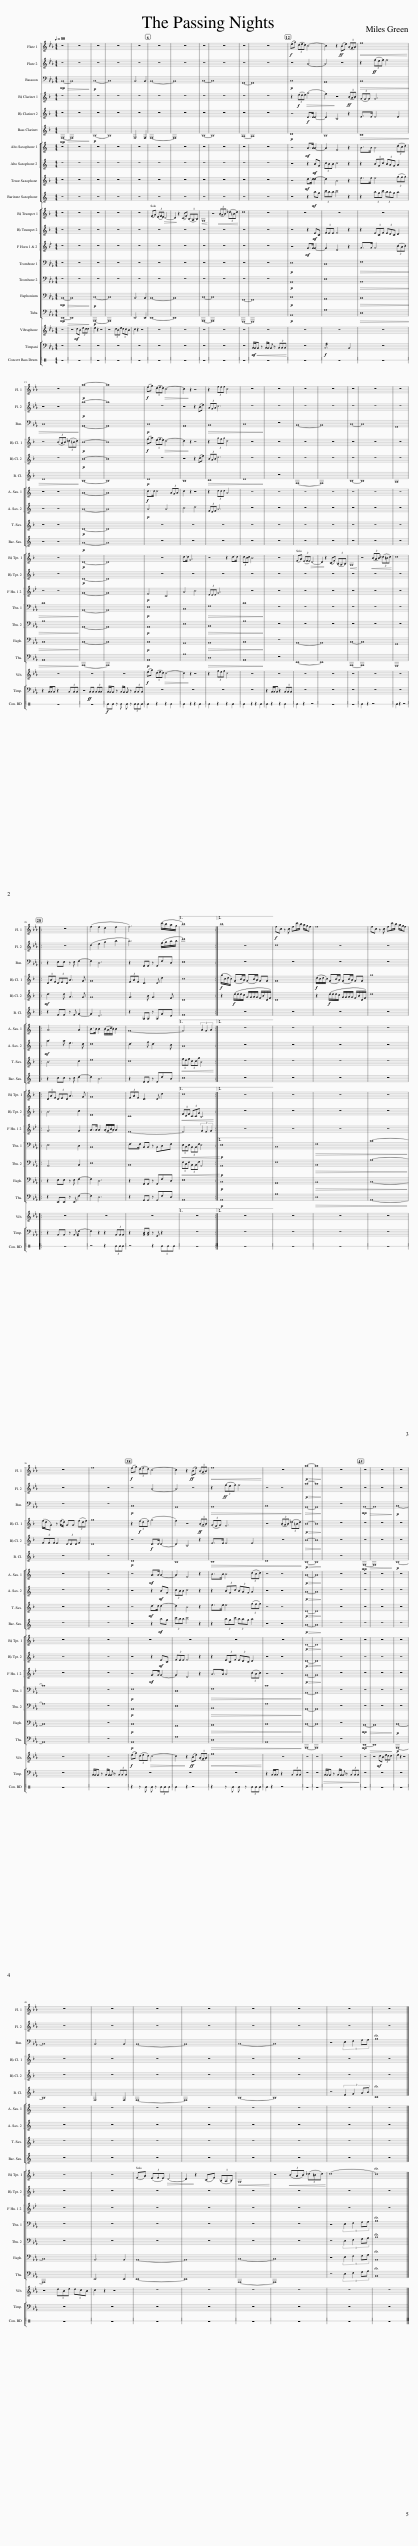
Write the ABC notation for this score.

X:1
%%score [ 1 2 ] 3 [ 4 5 ] 6 [ [ 7 8 ] 9 10 ] [ [ 11 12 ] 13 [ 14 15 ] 16 17 ] 18 [ 19 20 ]
L:1/8
Q:1/4=80
M:4/4
I:linebreak $
K:Eb
V:1 treble
V:2 treble
V:3 bass
V:4 treble transpose=-2
V:5 treble transpose=-2
V:6 treble transpose=-14
V:7 treble transpose=-9
V:8 treble transpose=-9
V:9 treble transpose=-14
V:10 treble transpose=-21
V:11 treble transpose=-2
V:12 treble transpose=-2
V:13 treble transpose=-7
V:14 bass
V:15 bass
V:16 bass
V:17 bass
V:18 treble
V:19 bass
V:20 perc stafflines=1
K:none
V:1
 z8 | z8 | z8 | z8 | z8 | %5
 z8 | z8 | z8 | z8 | z8 | %10
 z8 |!f! (eg) (3(ded) c4- | c2 z2!ff! (Be) (3(AGA) |!<(! f8!<)! |$ z8 | %15
!p! a8- | a8 |!f! (eg) (3(ded)!>(! c4- | c2!>)! z2 z4 | z2 (3fef c4 | %20
 z8 | z8 | z8 | z8 | z8 | %25
 z8 | z8 |:$ z8 | (f2 e2 d2 e2 | f6) (c'/b/a/g/ |1 %30
 b8) :|2 b8 ||!f! fc z c fc'/b/ a/g/f | f8 | fc z c fc'/b/ a/g/f |$ %35
 z8 | f8 |!f! (eg) (3(ded) c4- | c2 z2!ff! (Be) (3(AGA) |!<(! f8!<)! | %40
 z8 |!p!!>(! a8- | a8!>)! | z8 | z8 | %45
 z8 | z8 |$ z8 | z8 | z8 | %50
 z8 | z8 | z8 | z8 | z8 |] %55
V:2
 z8 | z8 | z8 | z8 | z8 | %5
 z8 | z8 | z8 | z8 | z8 | %10
 z8 | z4 A4- | A4 z4 | z2!ff! (3(fef) f4 |$ z4 z4 | %15
!p! a8- | a8 | z8 | z4 z2 (Be) | (3AGA c6 | %20
 z8 | z8 | z8 | z8 | z8 | %25
 z8 | z8 |:$ z8 | (c2 e2 g2 b2 | b6) (f/g/a/b/ |1 %30
 d'8) :|2 z8 || c8 | z8 | z8 |$ %35
 z8 | z8 | z4 A4- | A4 z4 | z2!ff! (3(fef) f4 | %40
 z4 z4 |!p!!>(! a8- | a8!>)! | z8 | z8 | %45
 z8 | z8 |$ z8 | z8 | z8 | %50
 z8 | z8 | z8 | z8 | z8 |] %55
V:3
!mp! B,,8- |!>(! B,,8!>)! |!p! C,8- | C,8 | B,,6 B,,2 | %5
 B,,8- | B,,8 | C,8- | C,8 | G,,8- | %10
 G,,8 |!p! C,8 | A,,8 |!>(! B,,8 |$ C,8!>)! | %15
 A,,8- | A,,8 |!p! C,8 | A,,8 |!>(! B,,8 | %20
 C,8!>)! | z8 | B,,8- | B,,8 | C,8- | %25
 C,8 | G,,8 |:$ z2 E,E, z E, F,2- | F,2 D,6 | z2 G,,G,, z G,,F,D, |1 %30
 E,8 :|2 z8 || z8 | z8 | z8 |$ %35
 z8 | z8 |!p! C,8 | A,,8 |!>(! B,,8 | %40
 C,8!>)! |!>(! A,,8- | A,,8!>)! | z8 |!mp! B,,8- | %45
!>(! B,,8!>)! |!p! C,8- |$ C,8 | B,,6 B,,2 | B,,8- | %50
 B,,8 | C,8- | C,8 | z4 (3:2:4E,2 F,2 G,A, | !fermata!B,8 |] %55
V:4
[K:F] z8 | z8 | z8 | z8 | z8 | %5
 z8 | z8 | z8 | z8 | z8 | %10
 z8 | z2!f! (3(ede)!>(! (g4 | f2)!>)! z4!ff! (3(BAB) | (3(GFG) G6 |$ z4 (3(BAB) (3(_d=Bd) | %15
!p! B8- | B8 |!f! (fa) (3(efe)!>(! d4- | d2!>)! z2 z4 | z2 (3gfg d4 | %20
 z8 | z8 | z8 | z8 | z8 | %25
 z8 | z8 |:$ (3DAF (3DED A3 G | G8 | (3FAF D3 D d2 |1 %30
 c8 :|2!f! (g/c/d/c/) (GB/A/) (GB/A/) GG || G8 |!f! (d/c/d/c/) (GB/A/) (GB/A/) GG | g8 |$ %35
 (f/d/G) z (f/d/) GG (3(fdf) | g8 | z2!f! (3(ede) (g4 | f2) z4!ff! (3(BAB) | (3(GFG) G6 | %40
 z4 (3(BAB) (3(_d=Bd) |!p!!>(! B8- | B8!>)! | z8 | z8 | %45
 z8 | z8 |$ z8 | z8 | z8 | %50
 z8 | z8 | z8 | z8 | z8 |] %55
V:5
[K:F] z8 | z8 | z8 | z8 | z8 | %5
 z8 | z8 | z8 | z8 | z8 | %10
 z8 | z4!f! D>D D2- | D2 B,4 z2 | E>E E4 E2 |$ z8 | %15
!p! B8- | B8 | z8 | z4 z2 (cf) | (3BAB d6 | %20
 z8 | z8 | z8 | z8 | z8 | %25
 z8 | z8 |:$!mf! d3 d A3 G | G8 | G3 B G3 F |1 %30
 D8 :|2 z2!f! (d/d/d/c/ G/G/A/G/ F/B/D/F/) || D8 | z2!f! (d/d/d/c/ G/G/A/G/ F/B/D/F/) | d8 |$ %35
 (3FFF E2 (3DDD F2 | D8 | z4!f! D>D D2- | D2 B,4 z2 | E>E E4 E2 | %40
 z8 |!>(! B8- | B8!>)! | z8 | z8 | %45
 z8 | z8 |$ z8 | z8 | z8 | %50
 z8 | z8 | z8 | z8 | z8 |] %55
V:6
[K:F]!mp! F,8- |!>(! F,8!>)! |!p! B,8- | B,8 | F,6 F,2 | %5
 F,8- | F,8 | B,8- | B,8 | A,8- | %10
 A,8 |!p! D8 | B,8 |!>(! C8 |$ D8!>)! | %15
 B,8- | B,8 |!p! D8 | B,8 |!>(! C8 | %20
 D8!>)! | z8 | F,8- | F,8 | B,8- | %25
 B,8 | A,8 |:$ z2 FF z F G2- | G2 E6 | z2 A,A, z A,GE |1 %30
 F8 :|2 z8 || z8 | z8 | z8 |$ %35
 z8 | z8 |!p! D8 | B,8 |!>(! C8 | %40
 D8!>)! |!p!!>(! B,8- | B,8!>)! | z8 |!mp! F,8- | %45
!>(! F,8!>)! |!p! B,8- |$ B,8 | F,6 F,2 | F,8- | %50
 F,8 | B,8- | B,8 | z4 (3:2:4F2 G2 AB | !fermata!C8 |] %55
V:7
[K:C] z8 | z8 | z8 | z8 | z8 | %5
 z8 | z8 | z8 | z8 | z8 | %10
 z8 | z4!mf! A>A A2- | A2 F4 z2 | B>B B4 (3(dcd) |$ z4 z4 | %15
 A8- | A8 |!f! c>c c4 (3AGA | c2 z2 z4 | z2 (3dcd A4 | %20
 z8 | z8 | z8 | z8 | z8 | %25
 z8 | z8 |:$ A6 A2 | B>B B2 (B/A/c/B/) B2 | G8- |1 %30
 G4 (3A2 G2 A2 :|2 z8 || z8 | z8 | z8 |$ %35
 z8 | z8 | z4!mf! A>A A2- | A2 F4 z2 | B>B B4 (3(dcd) | %40
 z4 z4 |!p!!>(! A8- | A8!>)! | z8 | z8 | %45
 z8 | z8 |$ z8 | z8 | z8 | %50
 z8 | z8 | z8 | z8 | z8 |] %55
V:8
[K:C] z8 | z8 | z8 | z8 | z8 | %5
 z8 | z8 | z8 | z8 | z8 | %10
 z8 | z4 z2!mf! BG | (3cBB c4 z2 | z2 (3BGc (3BAG A2 |$ z4 z4 | %15
 A8- | A8 |!p! A4 A4 | c4 d4 | (3FEF A6 | %20
 z8 | z8 | z8 | z8 | z8 | %25
 z8 | z8 |:$!mf! a3 a e3 d | d8 | d3 f d3 c |1 %30
 A8 :|2 z8 || z8 | z8 | z8 |$ %35
 z8 | z8 | z4 z2!mf! BG | (3cBB c4 z2 | z2 (3BGc (3BAG A2 | %40
 z4 z4 |!p!!>(! A8- | A8!>)! | z8 | z8 | %45
 z8 | z8 |$ z8 | z8 | z8 | %50
 z8 | z8 | z8 | z8 | z8 |] %55
V:9
[K:F] z8 | z8 | z8 | z8 | z8 | %5
 z8 | z8 | z8 | z8 | z8 | %10
 z8 | z4!mf! d>d d2- | d2 B4 z2 | e>e e4 (3(gfg) |$ z4 z4 | %15
!p! D8- | D8 | z8 | z8 | z8 | %20
 z8 | z8 | z8 | z8 | z8 | %25
 z8 | z8 |:$ B6 c2 | e8 | c8 |1 %30
!<(! (3fdf (3ccg B4!<)! :|2 z8 || z8 | z8 | z8 |$ %35
 z8 | z8 | z4!mf! d>d d2- | d2 B4 z2 | e>e e4 (3(gfg) | %40
 z4 z4 |!p!!>(! D8- | D8!>)! | z8 | z8 | %45
 z8 | z8 |$ z8 | z8 | z8 | %50
 z8 | z8 | z8 | z8 | z8 |] %55
V:10
[K:C] z8 | z8 | z8 | z8 | z8 | %5
 z8 | z8 | z8 | z8 | z8 | %10
 z8 | z4 z2!mf! bg | (3c'bb c'4 z2 | z2 (3bgc' (3bag a2 |$ z4 z4 | %15
!p! A8- | A8 | z8 | z8 | z8 | %20
 z8 | z8 | z8 | z8 | z8 | %25
 z8 | z8 |:$ z2 cc z c d2- | d2 B6 | z2 EE z EdB |1 %30
 c8 :|2 z8 || z8 | z8 | z8 |$ %35
 z8 | z8 | z4 z2!mf! bg | (3c'bb c'4 z2 | z2 (3bgc' (3bag a2 | %40
 z4 z4 |!p!!>(! A8- | A8!>)! | z8 | z8 | %45
 z8 | z8 |$ z8 | z8 | z8 | %50
 z8 | z8 | z8 | z8 | z8 |] %55
V:11
[K:F] z8 | z8 | z8 | z8 | z8 | %5
 (FA) (3(EFE)!>(! D4- | D2!>)! z2 (CF) (3(B,A,B,) |!<(! G,8!<)! | z4!<(! (3(BAB) (3(_d=Bd)!<)! | d8 | %10
 z8 | z8 | z8 | z8 |$ z8 | %15
!p! D8- | D8 | z8 | d>d G6 | z4 z2 d>d | %20
 (3dcd B6 | z8 | (FA) (3(EFE)!>(! D4- | D2!>)! z2 (CF) (3(B,A,B,) |!<(! G,8!<)! | %25
 z4!<(! (3(BAB) (3(_d=Bd)!<)! | d8 |:$ (3DAF (3DED A3 G | G8 | (3FAF D3 D d2 |1 %30
 c8 :|2 z8 || z8 | z8 | z8 |$ %35
 z8 | z8 | z8 | z8 | z8 | %40
 z8 |!p!!>(! D8- | D8!>)! | z8 | z8 | %45
 z8 | z8 |$ z8 | z8 | (FA) (3(EFE)!>(! D4- | %50
 D2!>)! z2 (CF) (3(B,A,B,) |!<(! G,8!<)! | z4!<(! (3(BAB) (3(_d=Bd)!<)! | (d8 | !fermata!c8) |] %55
V:12
[K:F] z8 | z8 | z8 | z8 | z8 | %5
 z8 | z8 | z8 | z8 | z8 | %10
 z8 | z4 z2!mf! EC | (3FEE F4 z2 | z2 (3ECF (3EDC D2 |$ z8 | %15
!p! D8- | D8 | z8 | z8 | z8 | %20
 z8 | z8 | z8 | z8 | z8 | %25
 z8 | z8 |:$ B6 c2 | E8 | C8 |1 %30
!<(! (3FDF (3CCG B,4!<)! :|2 z8 || z8 | z8 | z8 |$ %35
 z8 | z8 | z4 z2!mf! EC | (3FEE F4 z2 | z2 (3ECF (3EDC D2 | %40
 z4 z4 |!p!!>(! D8- | D8!>)! | z8 | z8 | %45
 z8 | z8 |$ z8 | z8 | z8 | %50
 z8 | z8 | z8 | z8 | z8 |] %55
V:13
[K:Bb] z8 | z8 | z8 | z8 | z8 | %5
 z8 | z8 | z8 | z8 | z8 | %10
 z8 | z4!mf! G>G G2- | G2 E4 z2 | A>A A4 (3(cBc) |$ z4 z4 | %15
 G8- | G8 |!p! F4 C4 | A4 c4 | (3EDE G6 | %20
 z8 | z8 | z8 | z8 | z8 | %25
 z8 | z8 |:$ G6 G2 | A>A A2 (A/G/B/A/) A2 | F8- |1 %30
 F4 (3G2 F2 G2 :|2 z8 || z8 | z8 | z8 |$ %35
 z8 | z8 | z4!mf! G>G G2- | G2 E4 z2 | A>A A4 (3(cBc) | %40
 z4 z4 |!p!!>(! G8- | G8!>)! | z8 | z8 | %45
 z8 | z8 |$ z8 | z8 | z8 | %50
 z8 | z8 | z8 | z8 | z8 |] %55
V:14
 z8 | z8 | z8 | z8 | z8 | %5
 z8 | z8 | z8 | z8 | z8 | %10
 z8 |!p! E,8 | C,8 |!>(! F,8 |$ C8!>)! | %15
 A,,8- | A,,8 |!p! E,8 | C,8 |!>(! F,8 | %20
 C8!>)! | z8 | z8 | z8 | z8 | %25
 z8 | z8 |:$ E,6 D,2 | B,,8 | F,>F, B,,B,, z B,,D,F, |1 %30
!<(! (3E,C,E, (3B,,B,,F, E,4!<)! :|2!p! E,8 || C,8 |!>(! F,8 | C8-!>)! |$ %35
 C8 | z8 |!p! E,8 | C,8 |!>(! F,8 | %40
 C8!>)! | A,,8- | A,,8 | z8 | z8 | %45
 z8 | z8 |$ z8 | z8 | z8 | %50
 z8 | z8 | z8 | z4 (3:2:4E,2 F,2 G,A, | !fermata!B,8 |] %55
V:15
 z8 | z8 | z8 | z8 | z8 | %5
 z8 | z8 | z8 | z8 | z8 | %10
 z8 |!p! A,,8 | E,8 |!>(! B,,8 |$ A,8!>)! | %15
 A,,8- | A,,8 |!p! A,,8 | E,8 |!>(! B,,8 | %20
 A,8!>)! | z8 | z8 | z8 | z8 | %25
 z8 | z8 |:$ A,,6 B,,2 | D,8 | B,,8 |1 %30
!<(! (3E,C,E, (3B,,B,,F, A,,4!<)! :|2!p! A,,8 || E,8 |!>(! B,,8 | A,8-!>)! |$ %35
 A,8 | z8 |!p! A,,8 | E,8 |!>(! B,,8 | %40
 A,8!>)! | A,,8- | A,,8 | z8 | z8 | %45
 z8 | z8 |$ z8 | z8 | z8 | %50
 z8 | z8 | z8 | z4 (3:2:4E,2 F,2 G,A, | !fermata!B,8 |] %55
V:16
!mp! B,,8- |!>(! B,,8!>)! |!p! C,8- | C,8 | B,,6 B,,2 | %5
 B,,8- | B,,8 | C,8- | C,8 | G,,8- | %10
 G,,8 |!p! C,8 | A,,8 |!>(! B,,8 |$ C,8!>)! | %15
 C,8- | C,8 |!p! C,8 | A,,8 |!>(! B,,8 | %20
 C,8!>)! | z8 | B,,8- | B,,8 | C,8- | %25
 C,8 | G,,8 |:$ z2 E,E, z E, F,2- | F,2 D,6 | z2 G,,G,, z G,,F,D, |1 %30
 E,8 :|2!p! C,8 || A,,8 |!>(! B,,8 | C,8-!>)! |$ %35
 C,8 | z8 |!p! C,8 | A,,8 |!>(! B,,8 | %40
 C,8!>)! | C,8- | C,8 | z8 |!mp! B,,8- | %45
!>(! B,,8!>)! |!p! C,8- |$ C,8 | B,,6 B,,2 | B,,8- | %50
 B,,8 | C,8- | C,8 | z4 (3:2:4E,2 F,2 G,A, | !fermata!B,,8 |] %55
V:17
!mp! E,,8- |!>(! E,,8!>)! |!p! A,,,8- | A,,,8 | E,,6 E,,2 | %5
 E,,8- | E,,8 | A,,,8- | A,,,8 | G,,,8- | %10
 G,,,8 |!p! A,,8 | A,8 |!>(! D,8 |$ A,,8!>)! | %15
 A,,,8- | A,,,8 |!p! A,,8 | A,8 |!>(! D,8 | %20
 A,,8!>)! | z8 | E,,8- | E,,8 | A,,,8- | %25
 A,,,8 | G,,,8 |:$ z2 E,,E,, z E,, F,2- | F,2 D,6 | z2 G,,G,, z G,,F,D, |1 %30
 A,,8 :|2!p! A,,8 || A,8 |!>(! D,8 | A,,8-!>)! |$ %35
 A,,8 | z8 |!p! A,,8 | A,8 |!>(! D,8 | %40
 A,,8!>)! | A,,,8- | A,,,8 | z8 |!mp! E,,8- | %45
!>(! E,,8!>)! |!p! A,,,8- |$ A,,,8 | E,,6 E,,2 | E,,8- | %50
 E,,8 | A,,,8- | A,,,8 | z4 (3:2:4E,2 F,2 G,A, | !fermata!B,,8 |] %55
V:18
 z8 | z4!mf! dB (3edd | e2 z2 z4 | z4 (3dBe (3dcB | c2 z2 z4 | %5
 z8 | z8 | z8 | z8 | z8 | %10
 z8 | z8 | z8 | z8 |$ z8 | %15
 z8 | z8 |!f! (eg) (3(ded)!>(! c4- | c2!>)! z2 z4 | z2 (3fef c4 | %20
 z8 | z8 | z8 | z8 | z8 | %25
 z8 | z8 |:$ z8 | z8 | z8 |1 %30
 z8 :|2 z8 || z8 | z8 | z8 |$ %35
 z8 | z8 |!f! (eg) (3(ded)!>(! c4- | c2!>)! z2!ff! (Be) (3(AGA) |!<(! f8!<)! | %40
 z8 | z8 | z8 | z8 | z8 | %45
 z4!mf! dB (3edd | e2 z2 z4 |$ z4 (3dBe (3dcB | c2 z2 z4 | z8 | %50
 z8 | z8 | z8 | z8 | z8 |] %55
V:19
 z8 | z8 | z8 | z8 | z8 | %5
 z8 | z8 | z8 | z8 | z8 | %10
!mf!!<(! C,/B,,/B,, z C,/B,,/ B,, z (3C,C,C,!<)! | z8 |!f! !//!C,6 B,,2 | z8 |$ z2 C,/C,/C, z2 (3C,C,C, | %15
 z4!ff! C,C, (3C,C,C, | C,/B,,/B,, z C,/B,,/ B,, z (3C,C,C, | z8 | z8 | z8 | %20
 z8 | z2 C,/C,/C, z2 (3C,C,C, | z8 | z8 | z8 | %25
 z8 | z8 |:$ z2 B,,B,, z B,, !//!F,2- | F,2 z2 z2 (3B,,B,,B,, | z2 [B,,D,][B,,D,] z G,, z2 |1 %30
 z8 :|2 z8 || z8 | z8 | z8 |$ %35
 z8 | C,/B,,/B,, z C,/B,,/ B,, z (3C,C,C, | z8 | z8 | z8 | %40
 z2 C,/C,/C, z2 (3C,C,C, | z8 | z8 |!>(! C,/B,,/B,, z C,/B,,/ B,, z (3C,C,C,!>)! | z8 | %45
 z8 | z8 |$ z8 | z8 | z8 | %50
 z8 | z8 | z8 | z8 | z8 |] %55
V:20
[K:C] z8 | z8 | z8 | z8 | z8 | %5
 z8 | z8 | z8 | z8 | z8 | %10
 z8 | z8 | z8 | z8 |$ z8 | %15
 z8 |!f! EE z E E z (3EEE | E2 z2 z2 E2 | E2 z2 z2 E2 | E2 z2 z2 E2 | %20
 E2 z2 z2 E2 | E2 z2 z2 E2 | E2 z2 z4 | z8 | z8 | %25
 E2 z2 z4 | E2 z2 z4 |:$ z8 | z4 z2 (3EEE | z4 z2 (3EEE |1 %30
 z8 :|2 z8 || z8 | z8 | z8 |$ %35
 z8 | z8 | z2 z E E z (3EEE | E2 z2 z4 | z2 z E E z (3EEE | %40
 E2 z2 z4 | z8 | z8 | z8 | z8 | %45
 z8 | z8 |$ z8 | z8 | z8 | %50
 z8 | z8 | z8 | z8 | z8 |] %55
